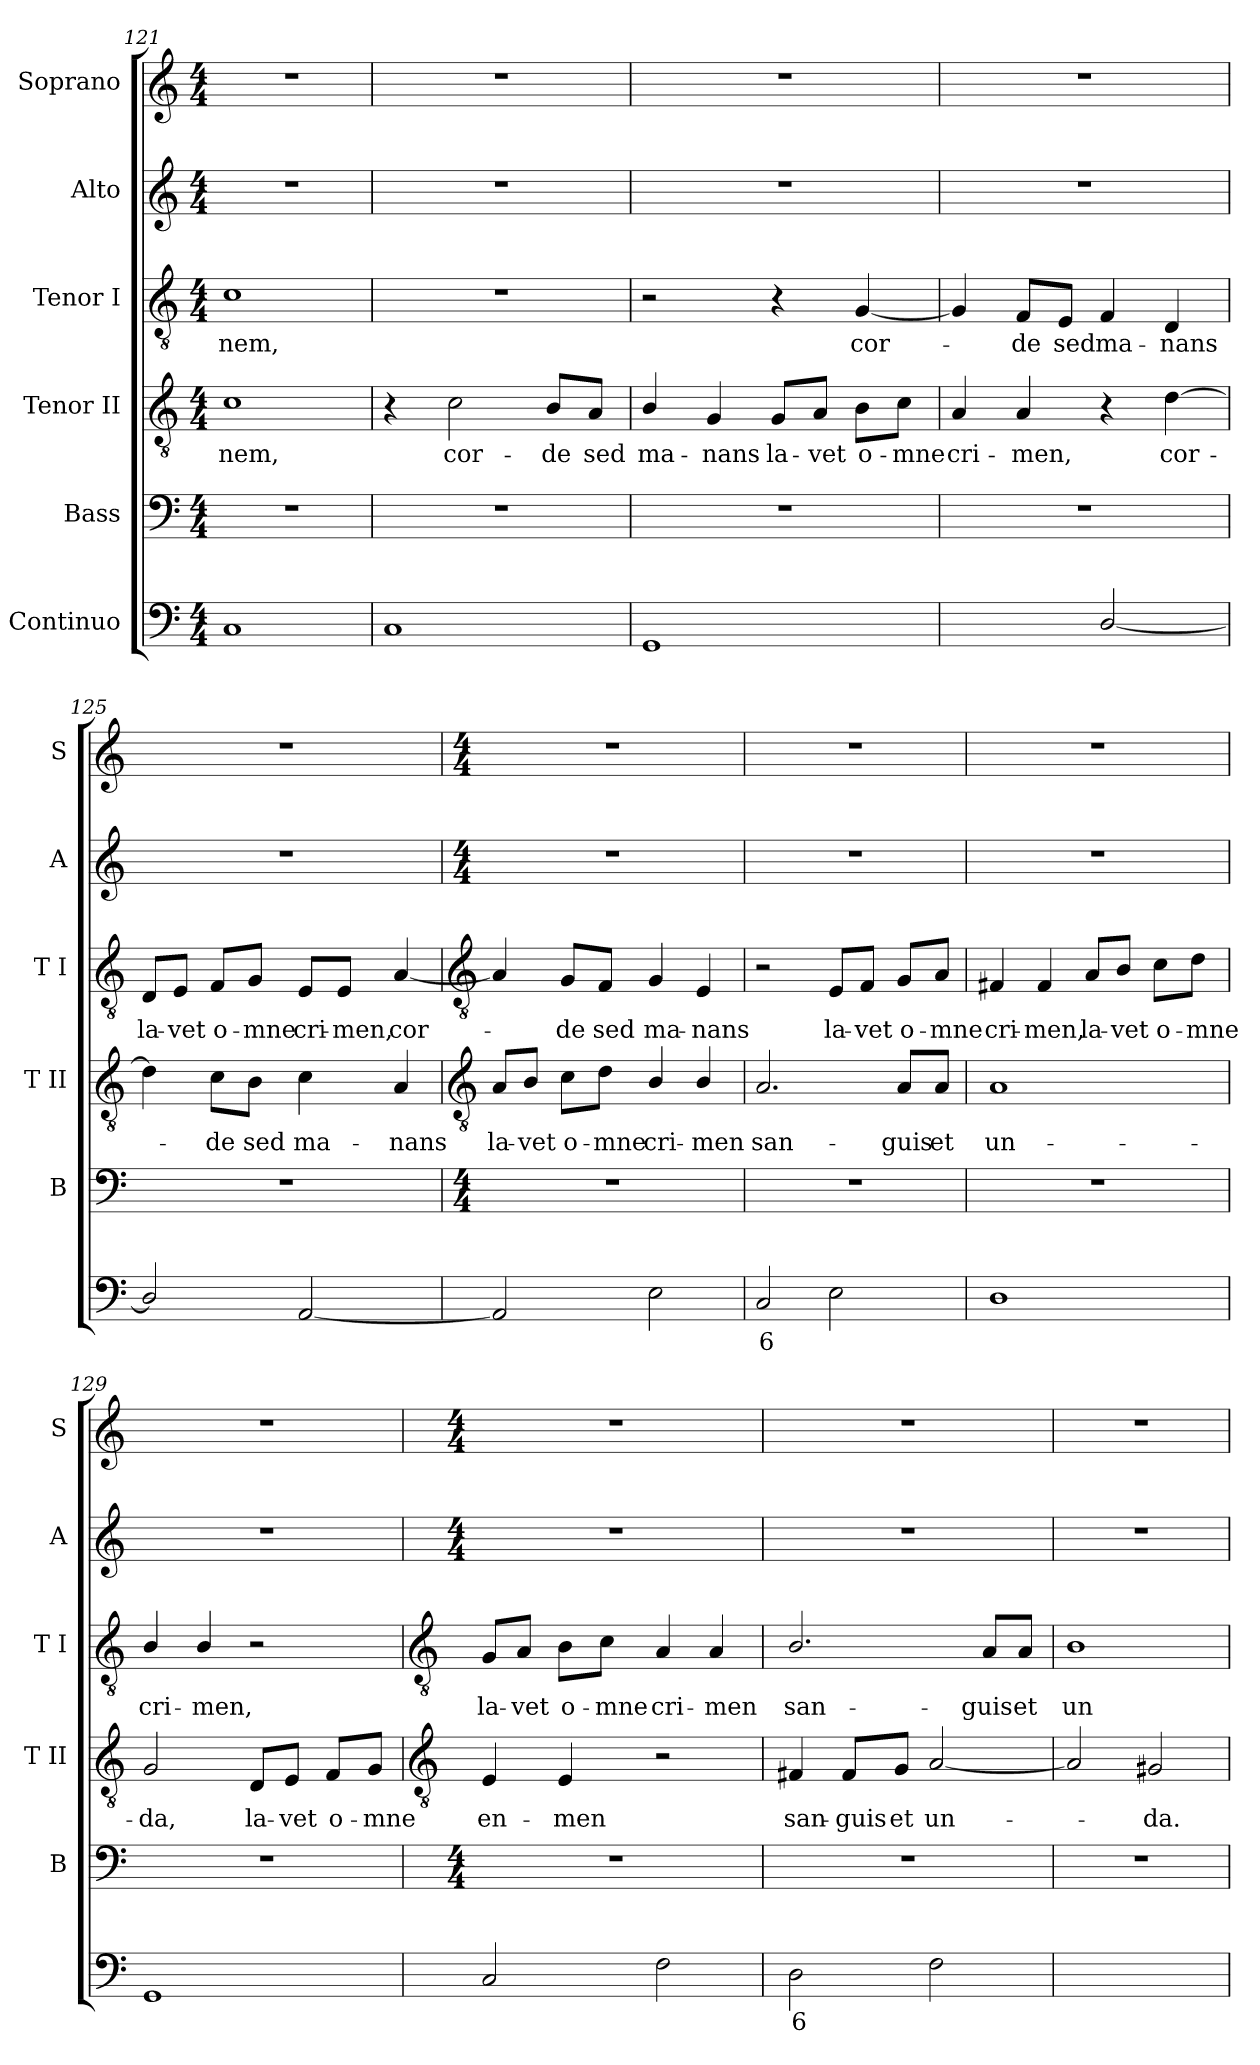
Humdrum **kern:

**kern	**text	**kern	**kern	**text	**kern	**text	**kern	**kern
*part6	*part6	*part5	*part4	*part4	*part3	*part3	*part2	*part1
*staff6	*staff6	*staff5	*staff4	*staff4	*staff3	*staff3	*staff2	*staff1
*I"Continuo	*	*I"Bass	*I"Tenor II	*	*I"Tenor I	*	*I"Alto	*I"Soprano
*	*	*I'B	*I'T II	*	*I'T I	*	*I'A	*I'S
!!LO:LB:g=z
*clefF4	*	*clefF4	*clefGv2	*	*clefGv2	*	*clefG2	*clefG2
*k[]	*	*k[]	*k[]	*	*k[]	*	*k[]	*k[]
*C:	*	*C:	*C:	*	*C:	*	*C:	*C:
*M4/4	*	*M4/4	*M4/4	*	*M4/4	*	*M4/4	*M4/4
=121	=121	=121	=121	=121	=121	=121	=121	=121
!	!	!	!	!LO:LY:b	!	!LO:LY:b	!	!
1C	.	1r	1c	nem,	1c	-nem,	1r	1r
=122	=122	=122	=122	=122	=122	=122	=122	=122
1C	.	1r	4r	.	1r	.	1r	1r
!	!	!	!	!LO:LY:b	!	!	!	!
.	.	.	2c	cor-	.	.	.	.
!	!	!	!	!LO:LY:b	!	!	!	!
.	.	.	8B/L	-de	.	.	.	.
!	!	!	!	!LO:LY:b	!	!	!	!
.	.	.	8A/J	sed	.	.	.	.
=123	=123	=123	=123	=123	=123	=123	=123	=123
!	!	!	!	!LO:LY:b	!	!	!	!
1GG	.	1r	4B/	ma-	2r	.	1r	1r
!	!	!	!	!LO:LY:b	!	!	!	!
.	.	.	4G	-nans	.	.	.	.
!	!	!	!	!LO:LY:b	!	!	!	!
.	.	.	8G/L	la-	4r	.	.	.
!	!	!	!	!LO:LY:b	!	!	!	!
.	.	.	8A/J	-vet	.	.	.	.
!	!	!	!	!LO:LY:b	!	!LO:LY:b	!	!
.	.	.	8B\L	o-	[4G	cor-	.	.
!	!	!	!	!LO:LY:b	!	!	!	!
.	.	.	8c\J	-mne	.	.	.	.
=124	=124	=124	=124	=124	=124	=124	=124	=124
!	!LO:LY:b	!	!	!LO:LY:b	!	!	!	!
[4D/yy	4	1r	4A	cri-	4G]	.	1r	1r
!	!	!	!	!LO:LY:b	!	!LO:LY:b	!	!
4Dyy]	.	.	4A	-men,	8F/L	de	.	.
!	!	!	!	!	!	!LO:LY:b	!	!
.	.	.	.	.	8E/J	sed	.	.
!	!	!	!	!	!	!LO:LY:b	!	!
[2D/	.	.	4r	.	4F	ma-	.	.
!	!	!	!	!LO:LY:b	!	!LO:LY:b	!	!
.	.	.	[4d	cor-	4D	-nans	.	.
=125	=125	=125	=125	=125	=125	=125	=125	=125
!	!	!	!	!	!	!LO:LY:b	!	!
2D/]	.	1r	4d]	.	8D/L	la-	1r	1r
!	!	!	!	!	!	!LO:LY:b	!	!
.	.	.	.	.	8E/J	-vet	.	.
!	!	!	!	!LO:LY:b	!	!LO:LY:b	!	!
.	.	.	8c\L	de	8F/L	o-	.	.
!	!	!	!	!LO:LY:b	!	!LO:LY:b	!	!
.	.	.	8B\J	sed	8G/J	-mne	.	.
!	!	!	!	!LO:LY:b	!	!LO:LY:b	!	!
[2AA	.	.	4c	ma-	8E/L	cri-	.	.
!	!	!	!	!	!	!LO:LY:b	!	!
.	.	.	.	.	8E/J	-men,	.	.
!	!	!	!	!LO:LY:b	!	!LO:LY:b	!	!
.	.	.	4A	-nans	[4A	cor-	.	.
!!LO:LB:g=z
=126	=126	=126	=126	=126	=126	=126	=126	=126
*	*	*	*clefGv2	*	*clefGv2	*	*	*
*	*	*M4/4	*	*	*	*	*M4/4	*M4/4
!	!	!	!	!LO:LY:b	!	!	!	!
2AA]	.	1r	8A/L	la-	4A]	.	1r	1r
!	!	!	!	!LO:LY:b	!	!	!	!
.	.	.	8B/J	-vet	.	.	.	.
!	!	!	!	!LO:LY:b	!	!LO:LY:b	!	!
.	.	.	8c\L	o-	8G/L	de	.	.
!	!	!	!	!LO:LY:b	!	!LO:LY:b	!	!
.	.	.	8d\J	-mne	8F/J	sed	.	.
!	!	!	!	!LO:LY:b	!	!LO:LY:b	!	!
2E	.	.	4B/	cri-	4G	ma-	.	.
!	!	!	!	!LO:LY:b	!	!LO:LY:b	!	!
.	.	.	4B/	-men	4E	-nans	.	.
=127	=127	=127	=127	=127	=127	=127	=127	=127
!	!LO:LY:b	!	!	!LO:LY:b	!	!	!	!
2C	6	1r	2.A	san-	2r	.	1r	1r
!	!	!	!	!	!	!LO:LY:b	!	!
2E	.	.	.	.	8E/L	la-	.	.
!	!	!	!	!	!	!LO:LY:b	!	!
.	.	.	.	.	8F/J	-vet	.	.
!	!	!	!	!LO:LY:b	!	!LO:LY:b	!	!
.	.	.	8A/L	-guis	8G/L	o-	.	.
!	!	!	!	!LO:LY:b	!	!LO:LY:b	!	!
.	.	.	8A/J	et	8A/J	-mne	.	.
=128	=128	=128	=128	=128	=128	=128	=128	=128
!	!	!	!	!LO:LY:b	!	!LO:LY:b	!	!
1D	.	1r	1A	un-	4F#X	cri-	1r	1r
!	!	!	!	!	!	!LO:LY:b	!	!
.	.	.	.	.	4F#	-men,	.	.
!	!	!	!	!	!	!LO:LY:b	!	!
.	.	.	.	.	8A/L	la-	.	.
!	!	!	!	!	!	!LO:LY:b	!	!
.	.	.	.	.	8B/J	-vet	.	.
!	!	!	!	!	!	!LO:LY:b	!	!
.	.	.	.	.	8c\L	o-	.	.
!	!	!	!	!	!	!LO:LY:b	!	!
.	.	.	.	.	8d\J	-mne	.	.
=129	=129	=129	=129	=129	=129	=129	=129	=129
!	!	!	!	!LO:LY:b	!	!LO:LY:b	!	!
1GG	.	1r	2G	-da,	4B/	cri-	1r	1r
!	!	!	!	!	!	!LO:LY:b	!	!
.	.	.	.	.	4B/	-men,	.	.
!	!	!	!	!LO:LY:b	!	!	!	!
.	.	.	8D/L	la-	2r	.	.	.
!	!	!	!	!LO:LY:b	!	!	!	!
.	.	.	8E/J	-vet	.	.	.	.
!	!	!	!	!LO:LY:b	!	!	!	!
.	.	.	8F/L	o-	.	.	.	.
!	!	!	!	!LO:LY:b	!	!	!	!
.	.	.	8G/J	-mne	.	.	.	.
!!LO:LB:g=z
=130	=130	=130	=130	=130	=130	=130	=130	=130
*	*	*	*clefGv2	*	*clefGv2	*	*	*
*	*	*k[]	*	*	*	*	*k[]	*k[]
*	*	*C:	*	*	*	*	*C:	*C:
*	*	*M4/4	*	*	*	*	*M4/4	*M4/4
!	!	!	!	!LO:LY:b	!	!LO:LY:b	!	!
2C	.	1r	4E	en-	8G/L	la-	1r	1r
!	!	!	!	!	!	!LO:LY:b	!	!
.	.	.	.	.	8A/J	-vet	.	.
!	!	!	!	!LO:LY:b	!	!LO:LY:b	!	!
.	.	.	4E	-men	8B\L	o-	.	.
!	!	!	!	!	!	!LO:LY:b	!	!
.	.	.	.	.	8c\J	-mne	.	.
!	!	!	!	!	!	!LO:LY:b	!	!
2F	.	.	2r	.	4A	cri-	.	.
!	!	!	!	!	!	!LO:LY:b	!	!
.	.	.	.	.	4A	-men	.	.
=131	=131	=131	=131	=131	=131	=131	=131	=131
!	!LO:LY:b	!	!	!LO:LY:b	!	!LO:LY:b	!	!
2D	6	1r	4F#X	san-	2.B/	san-	1r	1r
!	!	!	!	!LO:LY:b	!	!	!	!
.	.	.	8F#/L	-guis	.	.	.	.
!	!	!	!	!LO:LY:b	!	!	!	!
.	.	.	8G/J	et	.	.	.	.
!	!	!	!	!LO:LY:b	!	!	!	!
2F	.	.	[2A	un-	.	.	.	.
!	!	!	!	!	!	!LO:LY:b	!	!
.	.	.	.	.	8A/L	-guis	.	.
!	!	!	!	!	!	!LO:LY:b	!	!
.	.	.	.	.	8A/J	et	.	.
=132	=132	=132	=132	=132	=132	=132	=132	=132
!	!LO:LY:b	!	!	!	!	!LO:LY:b	!	!
[2Eyy	4	1r	2A]	.	1B	un-	1r	1r
!	!	!	!	!LO:LY:b	!	!	!	!
2Eyy]	.	.	2G#X	da.	.	.	.	.
=	=	=	=	=	=	=	=	=
*-	*-	*-	*-	*-	*-	*-	*-	*-
